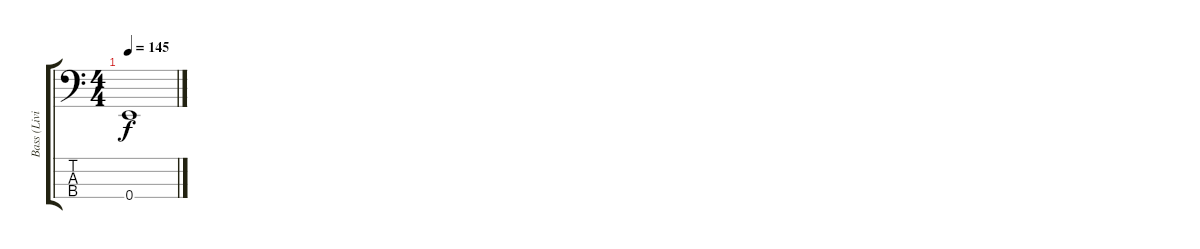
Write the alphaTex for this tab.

\track ("Bass (Livio)" "Bass (Livi") {instrument electricbasspick}
\staff {score tabs}
\tuning (G2 D2 A1 E1) {hide}
\ts (4 4)
\tempo 145
\clef f4
\ks c
0.4.1{dy f}
